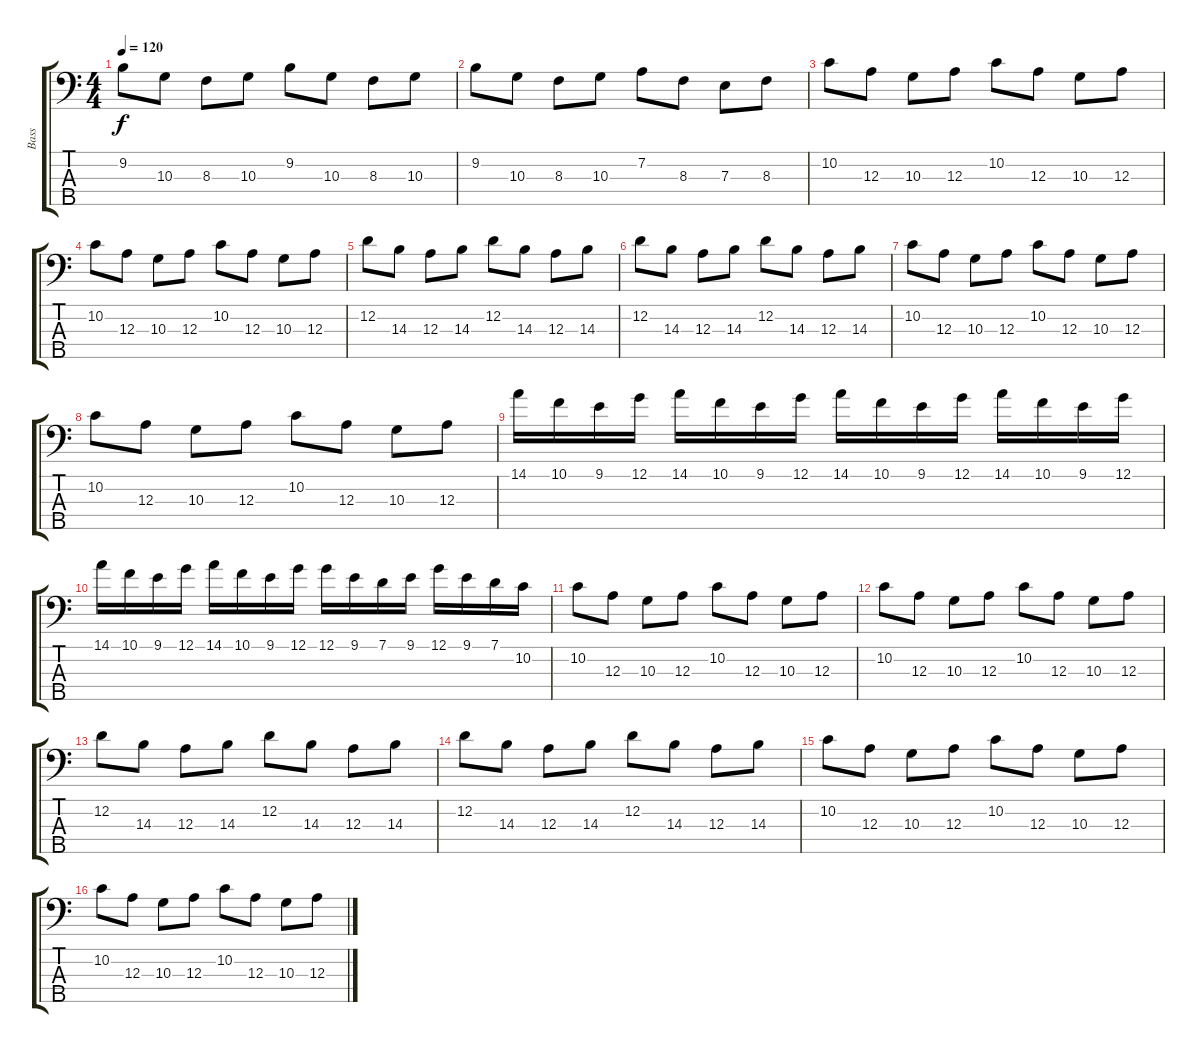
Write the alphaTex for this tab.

\track ("Bass" "Bass") {instrument electricbassfinger}
\staff {score tabs}
\tuning (G2 D2 A1 E1 B0) {hide}
\ts (4 4)
\tempo 120
\clef f4
\ks c
9.2.8{dy f} 10.3.8 8.3.8 10.3.8 9.2.8 10.3.8 8.3.8 10.3.8 |
9.2.8 10.3.8 8.3.8 10.3.8 7.2.8 8.3.8 7.3.8 8.3.8 |
10.2.8 12.3.8 10.3.8 12.3.8 10.2.8 12.3.8 10.3.8 12.3.8 |
10.2.8 12.3.8 10.3.8 12.3.8 10.2.8 12.3.8 10.3.8 12.3.8 |
12.2.8 14.3.8 12.3.8 14.3.8 12.2.8 14.3.8 12.3.8 14.3.8 |
12.2.8 14.3.8 12.3.8 14.3.8 12.2.8 14.3.8 12.3.8 14.3.8 |
10.2.8 12.3.8 10.3.8 12.3.8 10.2.8 12.3.8 10.3.8 12.3.8 |
10.2.8 12.3.8 10.3.8 12.3.8 10.2.8 12.3.8 10.3.8 12.3.8 |
14.1.16 10.1.16 9.1.16 12.1.16 14.1.16 10.1.16 9.1.16 12.1.16 14.1.16 10.1.16 9.1.16 12.1.16 14.1.16 10.1.16 9.1.16 12.1.16 |
14.1.16 10.1.16 9.1.16 12.1.16 14.1.16 10.1.16 9.1.16 12.1.16 12.1.16 9.1.16 7.1.16 9.1.16 12.1.16 9.1.16 7.1.16 10.2.16 |
10.2.8 12.3.8 10.3.8 12.3.8 10.2.8 12.3.8 10.3.8 12.3.8 |
10.2.8 12.3.8 10.3.8 12.3.8 10.2.8 12.3.8 10.3.8 12.3.8 |
12.2.8 14.3.8 12.3.8 14.3.8 12.2.8 14.3.8 12.3.8 14.3.8 |
12.2.8 14.3.8 12.3.8 14.3.8 12.2.8 14.3.8 12.3.8 14.3.8 |
10.2.8 12.3.8 10.3.8 12.3.8 10.2.8 12.3.8 10.3.8 12.3.8 |
10.2.8 12.3.8 10.3.8 12.3.8 10.2.8 12.3.8 10.3.8 12.3.8
